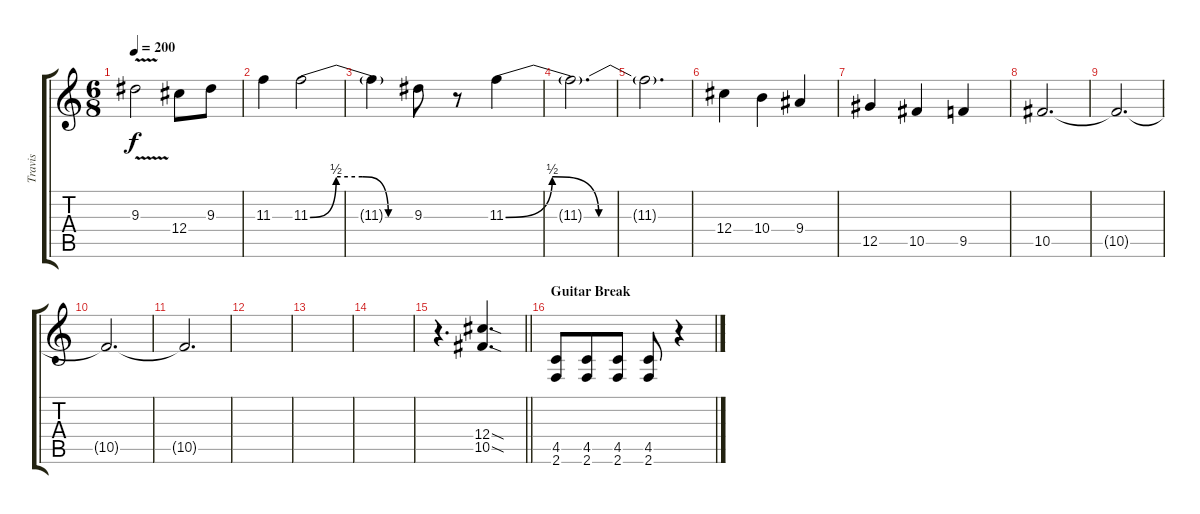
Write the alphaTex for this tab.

\track ("Travis" "Travis") {instrument overdrivenguitar}
\staff {score tabs}
\tuning (Eb4 Bb3 Gb3 Db3 Ab2 Eb2) {hide}
\ts (6 8)
\tempo 200
\clef g2
\ks c
9.3{v}.2{dy f} 12.4.8 9.3.8 |
11.3.4 11.3{be (custom 0 0 15 2 30 2 45 0 60 0)}.2 |
11.3{t}.4 9.3.8 r.8 11.3{be (custom 0 0 15 2 30 0 45 0 60 0)}.4 |
11.3{t}.2{d} |
11.3{t}.2{d} |
12.4.4 10.4.4 9.4.4 |
12.5.4 10.5.4 9.5.4 |
10.5.2{d} |
10.5{t}.2{d} |
10.5{t}.2{d} |
10.5{t}.2{d} |
|
|
|
\barLineRight lightlight
r.4{d} (12.4{sod} 10.5{sod}).4{d} |
\section ("" "Guitar Break")
(4.5 2.6).8 (4.5 2.6).8 (4.5 2.6).8 (4.5 2.6).8 r.4
